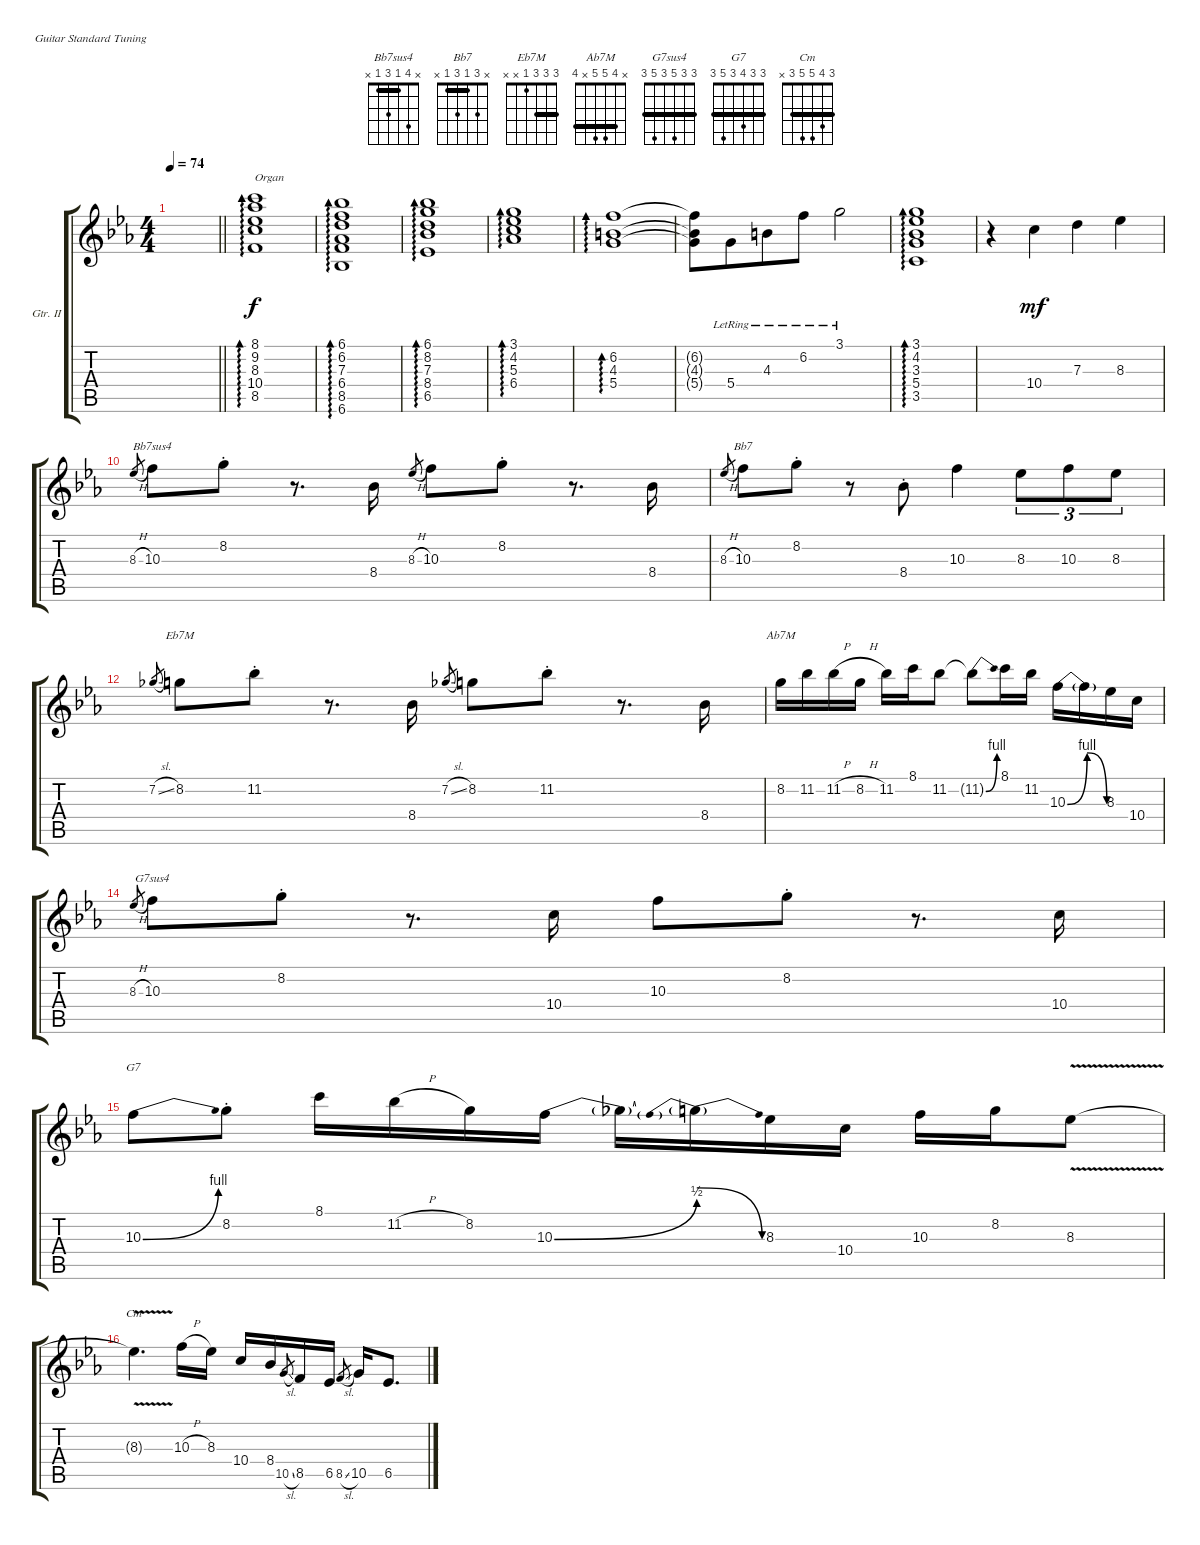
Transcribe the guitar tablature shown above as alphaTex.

\bracketExtendMode groupsimilarinstruments
\firstSystemTrackNameOrientation horizontal
\otherSystemsTrackNameOrientation horizontal
\defaultBarNumberDisplay FirstOfSystem
\track ("Guitar II" "Gtr. II") {multiBarRest instrument electricguitarclean}
\staff {score tabs}
\tuning (E4 B3 G3 D3 A2 E2)
\chord ("Bb7sus4" x 4 1 3 1 x) {showfingering false barre 1}
\chord ("Bb7" x 3 1 3 1 x) {showfingering false barre 1}
\chord ("Eb7M" 3 3 3 1 x x) {showfingering false barre (3 3)}
\chord ("Ab7M" x 4 5 5 x 4) {showfingering false barre 4}
\chord ("G7sus4" 3 3 5 3 5 3) {showfingering false barre (3 3 3)}
\chord ("G7" 3 3 4 3 5 3) {showfingering false barre (3 3 3)}
\chord ("Cm" 3 4 5 5 3 x) {showfingering false barre 3}
\ts (4 4)
\tempo 74
\clef g2
\barLineRight lightlight
\ks eb
|
(8.5 10.4 8.3 9.2 8.1).1{ad 119 txt "Organ"} |
(6.6 8.5 6.4 7.3 6.2 6.1).1{ad 0} |
(6.5 8.4 7.3 8.2 6.1).1{ad 0} |
(6.4 5.3 4.2 3.1).1{ad 0} |
(5.4 4.3 6.2).1{ad 0} |
(5.4{t} 4.3{t} 6.2{t}).8 5.4{lr}.8{beam merge} 4.3{lr}.8 6.2{lr}.8 3.1{lr}.2 |
(3.5 5.4 3.3 4.2 3.1).1{ad 0} |
r.4 10.4.4{dy mf} 7.3.4 8.3.4 |
8.3{h}.8{gr} 10.3.8{ch "Bb7sus4"} 8.2{st}.8 r.8{d} 8.4.16 8.3{h}.8{gr} 10.3.8 8.2{st}.8 r.8{d} 8.4.16 |
8.3{h}.8{gr} 10.3.8{ch "Bb7"} 8.2{st}.8 r.8 8.4{st}.8 10.3.4 8.3.8{tu (3 2)} 10.3.8{tu (3 2)} 8.3.8{tu (3 2)} |
7.2{sl}.8{gr} 8.2.8{ch "Eb7M"} 11.2{st}.8 r.8{d} 8.4.16 7.2{sl}.8{gr} 8.2.8 11.2{st}.8 r.8{d} 8.4.16 |
8.2.16{ch "Ab7M"} 11.2.16 11.2{h}.16 8.2{h}.16 11.2.16 8.1.16 11.2.8 11.2{be (bend 0 0 60 4) t}.8 8.1.16 11.2.16 10.3{be (bendrelease 0 0 10.2 4 20.4 4 30 0)}.16 10.3{t}.16 8.3.16 10.4.16 |
8.3{h}.8{gr} 10.3.8{ch "G7sus4"} 8.2{st}.8 r.8{d} 10.4.16 10.3.8 8.2{st}.8 r.8{d} 10.4.16 |
10.3{be (bend 0 0 59.4 4)}.8{ch "G7"} 8.2{st}.8 8.1.16 11.2{h}.16 8.2.16 10.3{be (bend 0 0 59.4 2)}.16 10.3{t}.16 10.3{be (prebendrelease 0 4 15 0) t}.16 8.3.16 10.4.16 10.3.16 8.2.16 8.3{v}.8 |
8.3{v t}.4{d ch "Cm"} 10.3{h}.16 8.3.16 10.4.16 8.4.16 10.5{sl}.8{gr} 8.5.16 6.5.16 8.5{sl}.8{gr} 10.5.16 6.5.8{d}
